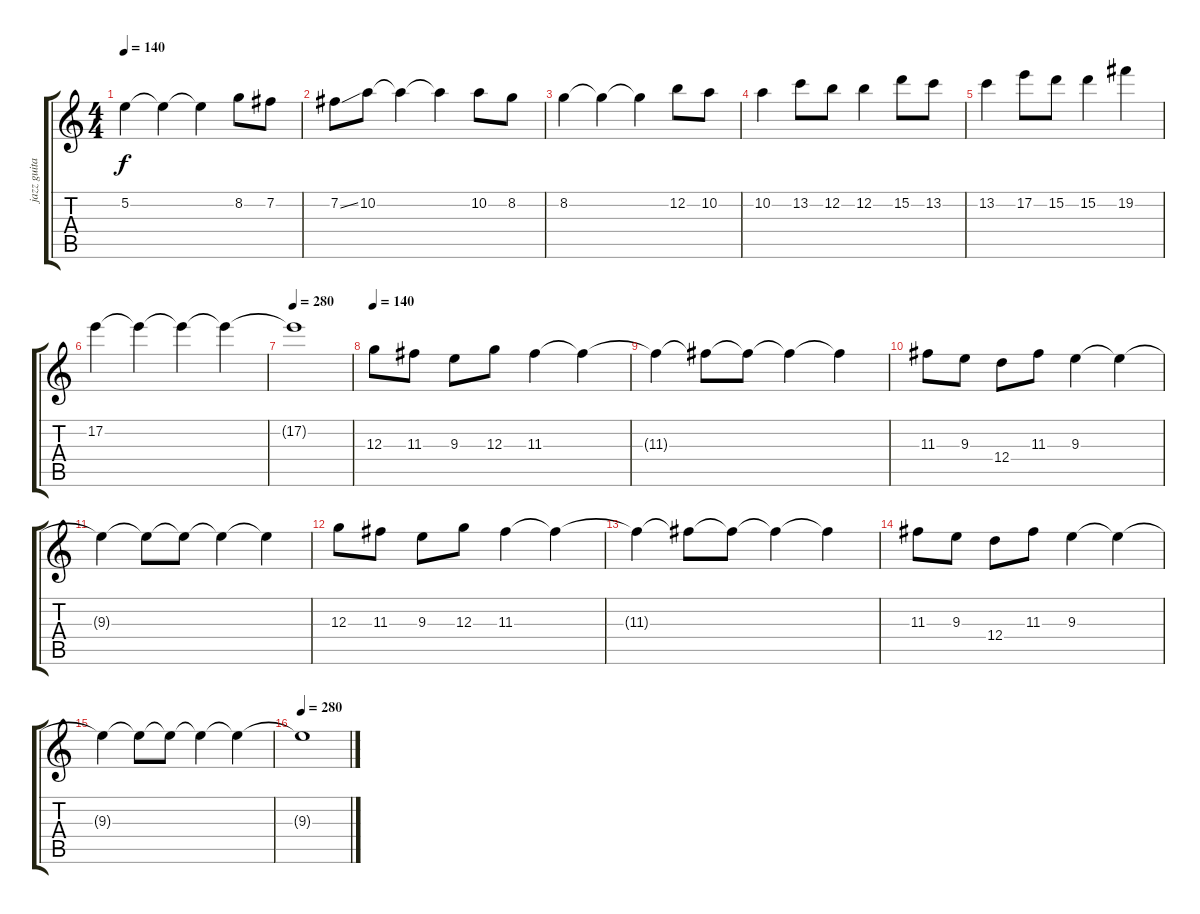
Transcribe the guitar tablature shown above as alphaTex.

\track ("jazz guitarra" "jazz guita") {instrument electricguitarjazz}
\staff {score tabs}
\tuning (E4 B3 G3 D3 A2 E2) {hide}
\ts (4 4)
\tempo 140
\clef g2
\ks c
5.2.4{dy f} 5.2{t}.4 5.2{t}.4 8.2.8 7.2.8 |
7.2{ss}.8 10.2.8 10.2{t}.4 10.2{t}.4 10.2.8 8.2.8 |
8.2.4 8.2{t}.4 8.2{t}.4 12.2.8 10.2.8 |
10.2.4 13.2.8 12.2.8 12.2.4 15.2.8 13.2.8 |
13.2.4 17.2.8 15.2.8 15.2.4 19.2.4 |
17.2.4 17.2{t}.4 17.2{t}.4 17.2{t}.4 |
\tempo 280
17.2{t}.1{instrument overdrivenguitar} |
\tempo 140
12.3.8 11.3.8 9.3.8 12.3.8 11.3.4 11.3{t}.4 |
11.3{t}.4 11.3{t}.8 11.3{t}.8 11.3{t}.4 11.3{t}.4 |
11.3.8 9.3.8 12.4.8 11.3.8 9.3.4 9.3{t}.4 |
9.3{t}.4 9.3{t}.8 9.3{t}.8 9.3{t}.4 9.3{t}.4 |
12.3.8 11.3.8 9.3.8 12.3.8 11.3.4 11.3{t}.4 |
11.3{t}.4 11.3{t}.8 11.3{t}.8 11.3{t}.4 11.3{t}.4 |
11.3.8 9.3.8 12.4.8 11.3.8 9.3.4 9.3{t}.4 |
9.3{t}.4 9.3{t}.8 9.3{t}.8 9.3{t}.4 9.3{t}.4 |
\tempo 280
9.3{t}.1
